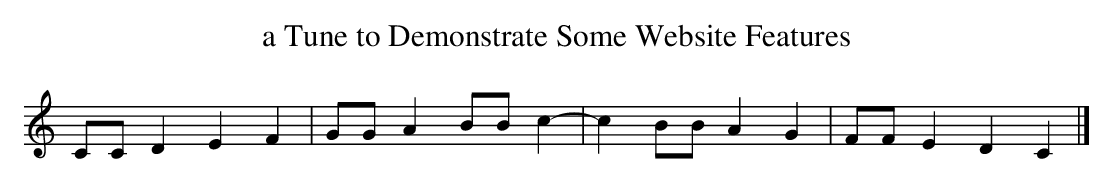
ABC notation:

X:1
T:a Tune to Demonstrate Some Website Features
K:C
CC D2 E2 F2 | GG A2 BB c2- | c2 BB A2 G2 | FF E2 D2 C2 |]
